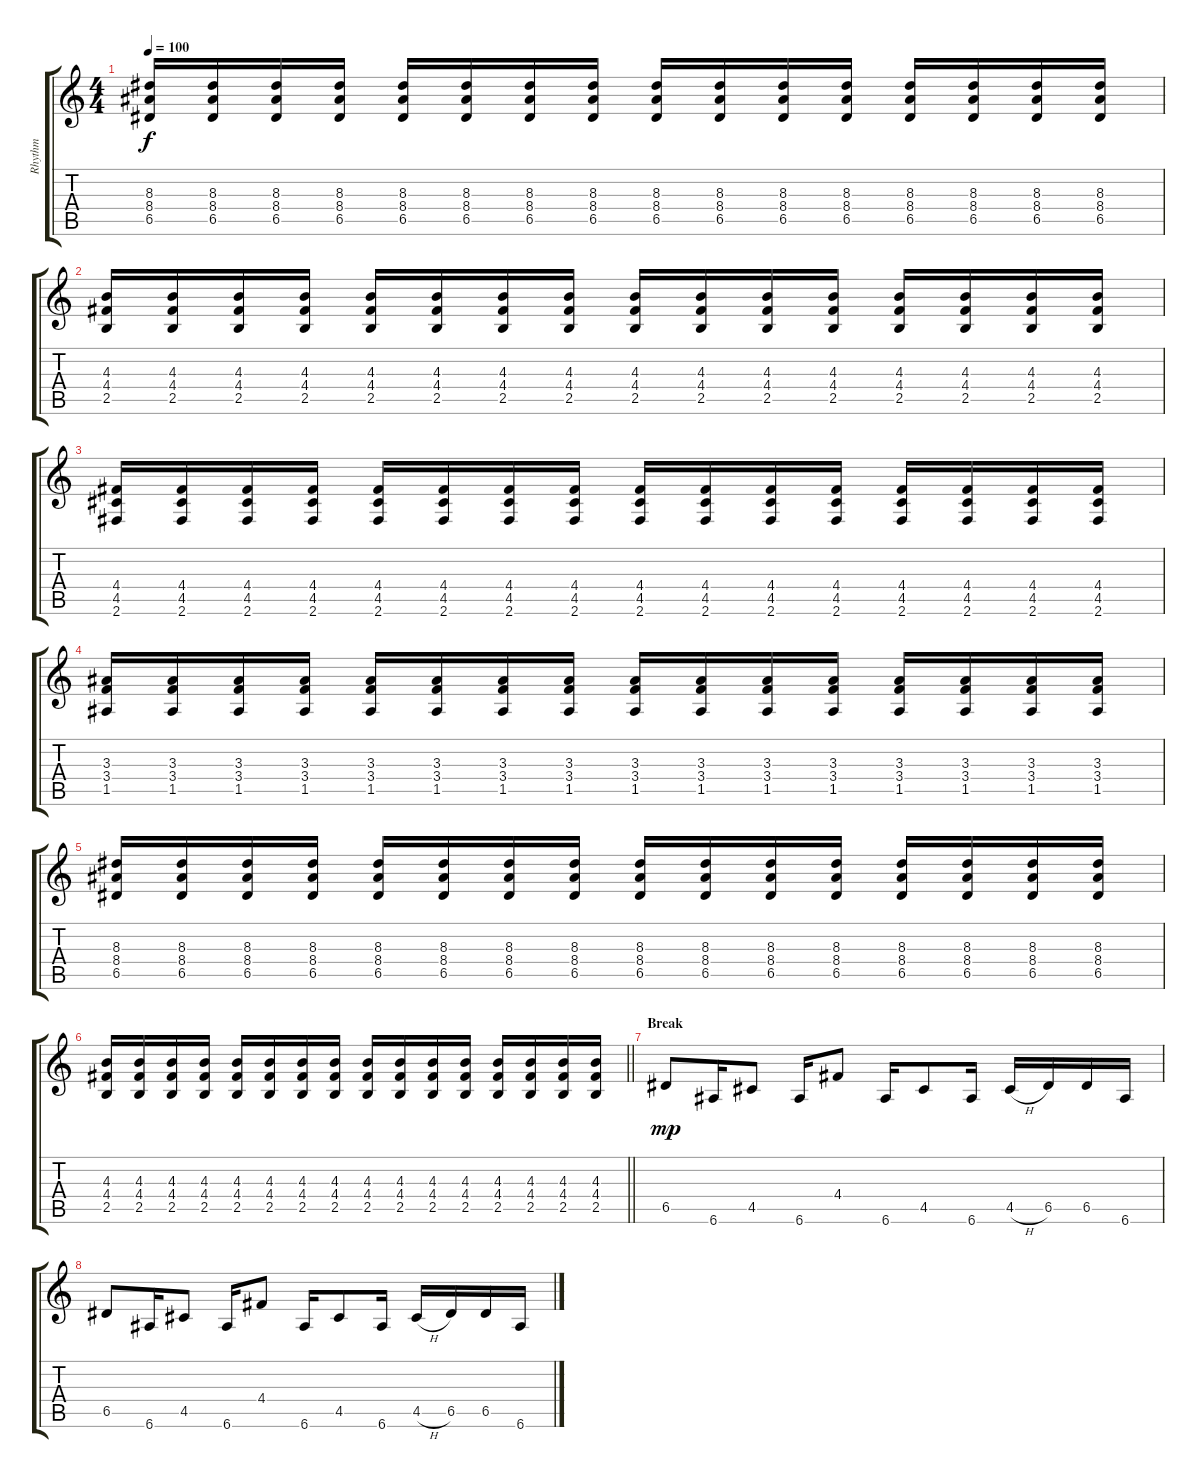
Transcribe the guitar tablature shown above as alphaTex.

\track ("Rhythm" "Rhythm") {instrument overdrivenguitar}
\staff {score tabs}
\tuning (E4 B3 G3 D3 A2 E2) {hide}
\ts (4 4)
\tempo 100
\clef g2
\ks c
(8.3 8.4 6.5).16{dy f} (8.3 8.4 6.5).16 (8.3 8.4 6.5).16 (8.3 8.4 6.5).16 (8.3 8.4 6.5).16 (8.3 8.4 6.5).16 (8.3 8.4 6.5).16 (8.3 8.4 6.5).16 (8.3 8.4 6.5).16 (8.3 8.4 6.5).16 (8.3 8.4 6.5).16 (8.3 8.4 6.5).16 (8.3 8.4 6.5).16 (8.3 8.4 6.5).16 (8.3 8.4 6.5).16 (8.3 8.4 6.5).16 |
(4.3 4.4 2.5).16 (4.3 4.4 2.5).16 (4.3 4.4 2.5).16 (4.3 4.4 2.5).16 (4.3 4.4 2.5).16 (4.3 4.4 2.5).16 (4.3 4.4 2.5).16 (4.3 4.4 2.5).16 (4.3 4.4 2.5).16 (4.3 4.4 2.5).16 (4.3 4.4 2.5).16 (4.3 4.4 2.5).16 (4.3 4.4 2.5).16 (4.3 4.4 2.5).16 (4.3 4.4 2.5).16 (4.3 4.4 2.5).16 |
(4.4 4.5 2.6).16 (4.4 4.5 2.6).16 (4.4 4.5 2.6).16 (4.4 4.5 2.6).16 (4.4 4.5 2.6).16 (4.4 4.5 2.6).16 (4.4 4.5 2.6).16 (4.4 4.5 2.6).16 (4.4 4.5 2.6).16 (4.4 4.5 2.6).16 (4.4 4.5 2.6).16 (4.4 4.5 2.6).16 (4.4 4.5 2.6).16 (4.4 4.5 2.6).16 (4.4 4.5 2.6).16 (4.4 4.5 2.6).16 |
(3.3 3.4 1.5).16 (3.3 3.4 1.5).16 (3.3 3.4 1.5).16 (3.3 3.4 1.5).16 (3.3 3.4 1.5).16 (3.3 3.4 1.5).16 (3.3 3.4 1.5).16 (3.3 3.4 1.5).16 (3.3 3.4 1.5).16 (3.3 3.4 1.5).16 (3.3 3.4 1.5).16 (3.3 3.4 1.5).16 (3.3 3.4 1.5).16 (3.3 3.4 1.5).16 (3.3 3.4 1.5).16 (3.3 3.4 1.5).16 |
(8.3 8.4 6.5).16 (8.3 8.4 6.5).16 (8.3 8.4 6.5).16 (8.3 8.4 6.5).16 (8.3 8.4 6.5).16 (8.3 8.4 6.5).16 (8.3 8.4 6.5).16 (8.3 8.4 6.5).16 (8.3 8.4 6.5).16 (8.3 8.4 6.5).16 (8.3 8.4 6.5).16 (8.3 8.4 6.5).16 (8.3 8.4 6.5).16 (8.3 8.4 6.5).16 (8.3 8.4 6.5).16 (8.3 8.4 6.5).16 |
\barLineRight lightlight
(4.3 4.4 2.5).16 (4.3 4.4 2.5).16 (4.3 4.4 2.5).16 (4.3 4.4 2.5).16 (4.3 4.4 2.5).16 (4.3 4.4 2.5).16 (4.3 4.4 2.5).16 (4.3 4.4 2.5).16 (4.3 4.4 2.5).16 (4.3 4.4 2.5).16 (4.3 4.4 2.5).16 (4.3 4.4 2.5).16 (4.3 4.4 2.5).16 (4.3 4.4 2.5).16 (4.3 4.4 2.5).16 (4.3 4.4 2.5).16 |
\section ("" "Break")
6.5.8{dy mp} 6.6.16 4.5.8 6.6.16 4.4.8 6.6.16 4.5.8 6.6.16 4.5{h}.16 6.5.16 6.5.16 6.6.16 |
6.5.8 6.6.16 4.5.8 6.6.16 4.4.8 6.6.16 4.5.8 6.6.16 4.5{h}.16 6.5.16 6.5.16 6.6.16
